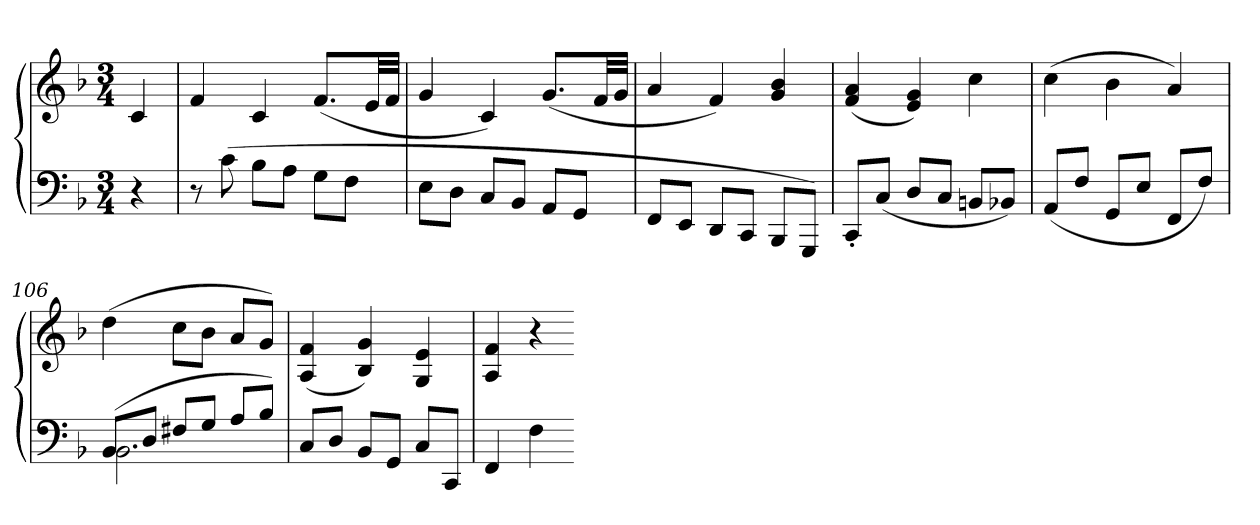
**kern	**kern
*part1	*part1
*staff2	*staff1
*clefF4	*clefG2
*k[b-]	*k[b-]
*M3/4	*M3/4
=	=
4r	4c
=101	=101
8r	4f
(8c	.
8B-L	4c
8AJ	.
8GL	(8.fL
8FJ	.
.	32eLL
.	32fJJJ
=102	=102
8EL	4g
8DJ	.
8CL	4c)
8BB-J	.
8AAL	(8.gL
8GGJ	.
.	32fLL
.	32gJJJ
=103	=103
8FFL	4a
8EEJ	.
8DDL	4f)
8CCJ	.
8BBB-L	4g 4b-
8GGGJ)	.
=104	=104
8CC'L	(4f 4a
(8CJ	.
8DL	4e 4g)
8CJ	.
8BBnL	4cc
8BB-XJ)	.
=105	=105
(8AAL	(4cc
8FJ	.
8GGL	4b-
8EJ	.
8FFL	4a)
8FJ)	.
=106	=106
*^	*
(8BB-L	2.BB-	(4dd
8DJ	.	.
8F#XL	.	8ccL
8GJ	.	8b-J
8AL	.	8aL
8B-J)	.	8gJ)
*v	*v	*
=107	=107
8CL	(4A 4f
8DJ	.
8BB-L	4B- 4g)
8GGJ	.
8CL	4G 4e
8CCJ	.
=108	=108
4FF	4A 4f
4F	4r
=-	=-
*-	*-
